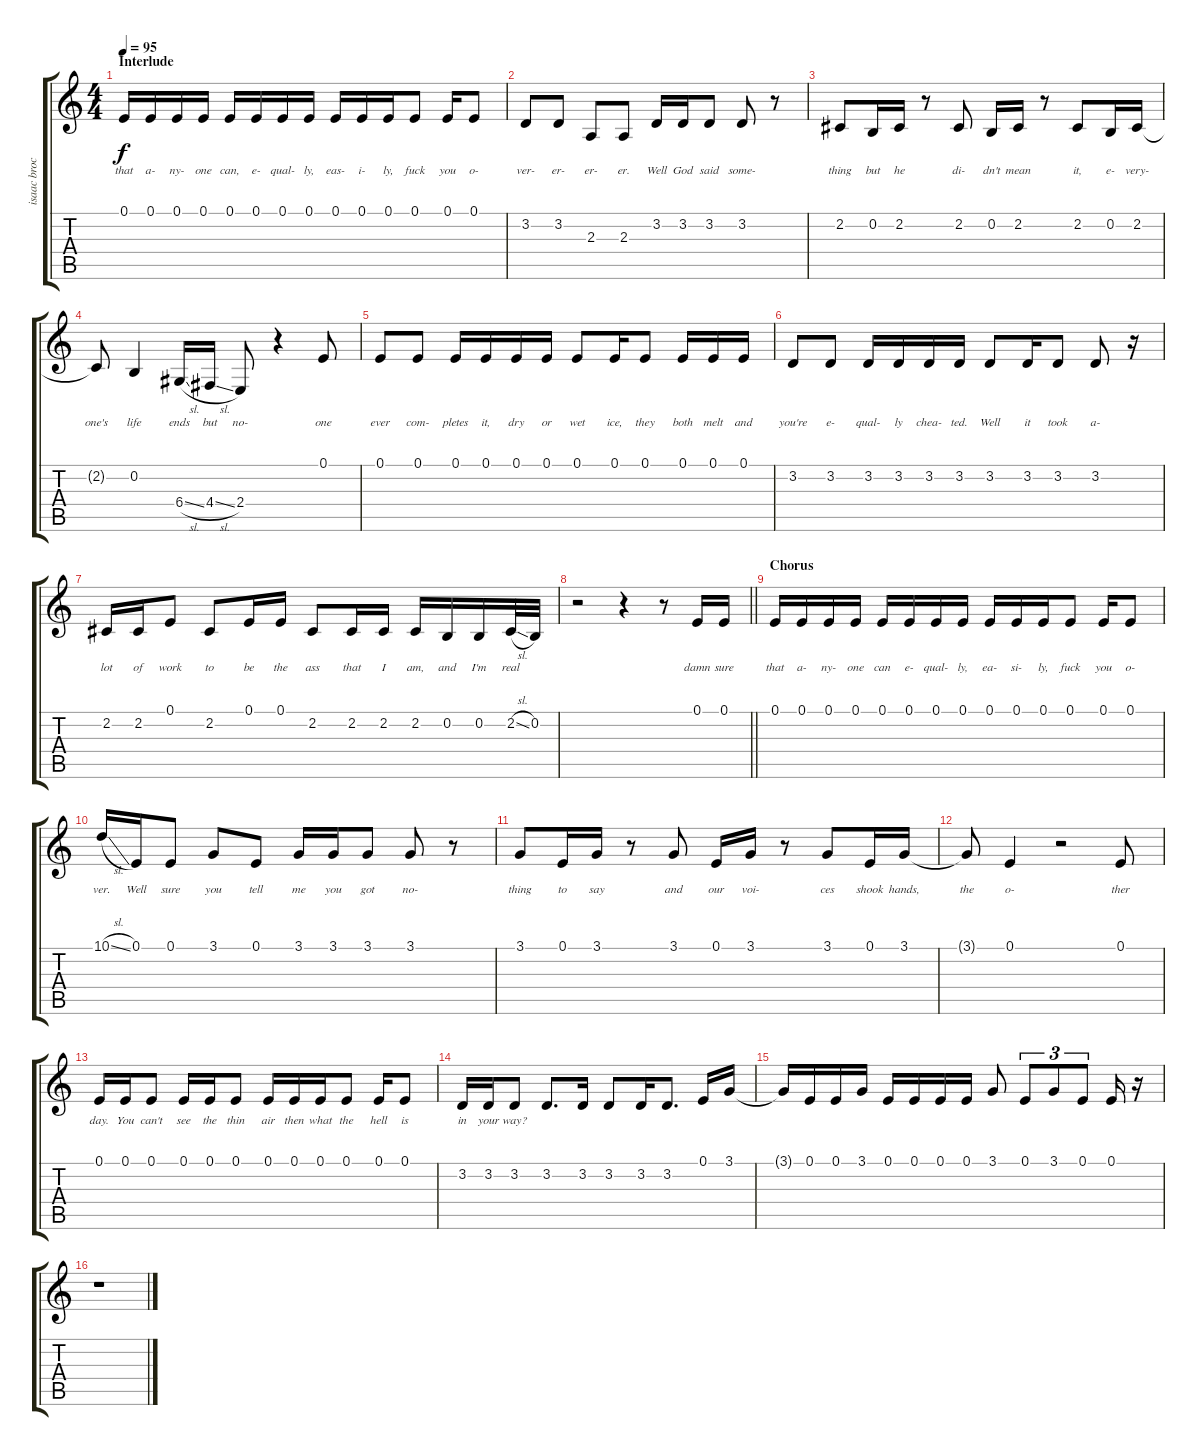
\track ("isaac brock (vocals)" "isaac broc") {instrument lead2sawtooth}
\staff {score tabs}
\tuning (E4 B3 G3 D3 A2 E2) {hide}
\ts (4 4)
\section ("" "Interlude")
\tempo 95
\clef g2
\ks c
0.1.16{lyrics (0 "that") lyrics (1 "") lyrics (2 "") lyrics (3 "") lyrics (4 "") dy f} 0.1.16{lyrics (0 "a-") lyrics (1 "") lyrics (2 "") lyrics (3 "") lyrics (4 "")} 0.1.16{lyrics (0 "ny-") lyrics (1 "") lyrics (2 "") lyrics (3 "") lyrics (4 "")} 0.1.16{lyrics (0 "one") lyrics (1 "") lyrics (2 "") lyrics (3 "") lyrics (4 "")} 0.1.16{lyrics (0 "can,") lyrics (1 "") lyrics (2 "") lyrics (3 "") lyrics (4 "")} 0.1.16{lyrics (0 "e-") lyrics (1 "") lyrics (2 "") lyrics (3 "") lyrics (4 "")} 0.1.16{lyrics (0 "qual-") lyrics (1 "") lyrics (2 "") lyrics (3 "") lyrics (4 "")} 0.1.16{lyrics (0 "ly,") lyrics (1 "") lyrics (2 "") lyrics (3 "") lyrics (4 "")} 0.1.16{lyrics (0 "eas-") lyrics (1 "") lyrics (2 "") lyrics (3 "") lyrics (4 "")} 0.1.16{lyrics (0 "i-") lyrics (1 "") lyrics (2 "") lyrics (3 "") lyrics (4 "")} 0.1.16{lyrics (0 "ly,") lyrics (1 "") lyrics (2 "") lyrics (3 "") lyrics (4 "")} 0.1.8{lyrics (0 "fuck") lyrics (1 "") lyrics (2 "") lyrics (3 "") lyrics (4 "")} 0.1.16{lyrics (0 "you") lyrics (1 "") lyrics (2 "") lyrics (3 "") lyrics (4 "")} 0.1.8{lyrics (0 "o-") lyrics (1 "") lyrics (2 "") lyrics (3 "") lyrics (4 "")} |
3.2.8{lyrics (0 "ver-") lyrics (1 "") lyrics (2 "") lyrics (3 "") lyrics (4 "")} 3.2.8{lyrics (0 "er-") lyrics (1 "") lyrics (2 "") lyrics (3 "") lyrics (4 "")} 2.3.8{lyrics (0 "er-") lyrics (1 "") lyrics (2 "") lyrics (3 "") lyrics (4 "")} 2.3.8{lyrics (0 "er.") lyrics (1 "") lyrics (2 "") lyrics (3 "") lyrics (4 "")} 3.2.16{lyrics (0 "Well") lyrics (1 "") lyrics (2 "") lyrics (3 "") lyrics (4 "")} 3.2.16{lyrics (0 "God") lyrics (1 "") lyrics (2 "") lyrics (3 "") lyrics (4 "")} 3.2.8{lyrics (0 "said") lyrics (1 "") lyrics (2 "") lyrics (3 "") lyrics (4 "")} 3.2.8{lyrics (0 "some-") lyrics (1 "") lyrics (2 "") lyrics (3 "") lyrics (4 "")} r.8 |
2.2.8{lyrics (0 "thing") lyrics (1 "") lyrics (2 "") lyrics (3 "") lyrics (4 "")} 0.2.16{lyrics (0 "but") lyrics (1 "") lyrics (2 "") lyrics (3 "") lyrics (4 "")} 2.2.16{lyrics (0 "he") lyrics (1 "") lyrics (2 "") lyrics (3 "") lyrics (4 "")} r.8 2.2.8{lyrics (0 "di-") lyrics (1 "") lyrics (2 "") lyrics (3 "") lyrics (4 "")} 0.2.16{lyrics (0 "dn't") lyrics (1 "") lyrics (2 "") lyrics (3 "") lyrics (4 "")} 2.2.16{lyrics (0 "mean") lyrics (1 "") lyrics (2 "") lyrics (3 "") lyrics (4 "")} r.8 2.2.8{lyrics (0 "it,") lyrics (1 "") lyrics (2 "") lyrics (3 "") lyrics (4 "")} 0.2.16{lyrics (0 "e-") lyrics (1 "") lyrics (2 "") lyrics (3 "") lyrics (4 "")} 2.2.16{lyrics (0 "very-") lyrics (1 "") lyrics (2 "") lyrics (3 "") lyrics (4 "")} |
2.2{t}.8{lyrics (0 "one's") lyrics (1 "") lyrics (2 "") lyrics (3 "") lyrics (4 "")} 0.2.4{lyrics (0 "life") lyrics (1 "") lyrics (2 "") lyrics (3 "") lyrics (4 "")} 6.4{sl}.16{lyrics (0 "ends") lyrics (1 "") lyrics (2 "") lyrics (3 "") lyrics (4 "")} 4.4{sl}.16{lyrics (0 "but") lyrics (1 "") lyrics (2 "") lyrics (3 "") lyrics (4 "")} 2.4.8{lyrics (0 "no-") lyrics (1 "") lyrics (2 "") lyrics (3 "") lyrics (4 "")} r.4 0.1.8{lyrics (0 "one") lyrics (1 "") lyrics (2 "") lyrics (3 "") lyrics (4 "")} |
0.1.8{lyrics (0 "ever") lyrics (1 "") lyrics (2 "") lyrics (3 "") lyrics (4 "")} 0.1.8{lyrics (0 "com-") lyrics (1 "") lyrics (2 "") lyrics (3 "") lyrics (4 "")} 0.1.16{lyrics (0 "pletes") lyrics (1 "") lyrics (2 "") lyrics (3 "") lyrics (4 "")} 0.1.16{lyrics (0 "it,") lyrics (1 "") lyrics (2 "") lyrics (3 "") lyrics (4 "")} 0.1.16{lyrics (0 "dry") lyrics (1 "") lyrics (2 "") lyrics (3 "") lyrics (4 "")} 0.1.16{lyrics (0 "or") lyrics (1 "") lyrics (2 "") lyrics (3 "") lyrics (4 "")} 0.1.8{lyrics (0 "wet") lyrics (1 "") lyrics (2 "") lyrics (3 "") lyrics (4 "")} 0.1.16{lyrics (0 "ice,") lyrics (1 "") lyrics (2 "") lyrics (3 "") lyrics (4 "")} 0.1.8{lyrics (0 "they") lyrics (1 "") lyrics (2 "") lyrics (3 "") lyrics (4 "")} 0.1.16{lyrics (0 "both") lyrics (1 "") lyrics (2 "") lyrics (3 "") lyrics (4 "")} 0.1.16{lyrics (0 "melt") lyrics (1 "") lyrics (2 "") lyrics (3 "") lyrics (4 "")} 0.1.16{lyrics (0 "and") lyrics (1 "") lyrics (2 "") lyrics (3 "") lyrics (4 "")} |
3.2.8{lyrics (0 "you're") lyrics (1 "") lyrics (2 "") lyrics (3 "") lyrics (4 "")} 3.2.8{lyrics (0 "e-") lyrics (1 "") lyrics (2 "") lyrics (3 "") lyrics (4 "")} 3.2.16{lyrics (0 "qual-") lyrics (1 "") lyrics (2 "") lyrics (3 "") lyrics (4 "")} 3.2.16{lyrics (0 "ly") lyrics (1 "") lyrics (2 "") lyrics (3 "") lyrics (4 "")} 3.2.16{lyrics (0 "chea-") lyrics (1 "") lyrics (2 "") lyrics (3 "") lyrics (4 "")} 3.2.16{lyrics (0 "ted.") lyrics (1 "") lyrics (2 "") lyrics (3 "") lyrics (4 "")} 3.2.8{lyrics (0 "Well") lyrics (1 "") lyrics (2 "") lyrics (3 "") lyrics (4 "")} 3.2.16{lyrics (0 "it") lyrics (1 "") lyrics (2 "") lyrics (3 "") lyrics (4 "")} 3.2.8{lyrics (0 "took") lyrics (1 "") lyrics (2 "") lyrics (3 "") lyrics (4 "")} 3.2.8{lyrics (0 "a-") lyrics (1 "") lyrics (2 "") lyrics (3 "") lyrics (4 "")} r.16 |
2.2.16{lyrics (0 "lot") lyrics (1 "") lyrics (2 "") lyrics (3 "") lyrics (4 "")} 2.2.16{lyrics (0 "of") lyrics (1 "") lyrics (2 "") lyrics (3 "") lyrics (4 "")} 0.1.8{lyrics (0 "work") lyrics (1 "") lyrics (2 "") lyrics (3 "") lyrics (4 "")} 2.2.8{lyrics (0 "to") lyrics (1 "") lyrics (2 "") lyrics (3 "") lyrics (4 "")} 0.1.16{lyrics (0 "be") lyrics (1 "") lyrics (2 "") lyrics (3 "") lyrics (4 "")} 0.1.16{lyrics (0 "the") lyrics (1 "") lyrics (2 "") lyrics (3 "") lyrics (4 "")} 2.2.8{lyrics (0 "ass") lyrics (1 "") lyrics (2 "") lyrics (3 "") lyrics (4 "")} 2.2.16{lyrics (0 "that") lyrics (1 "") lyrics (2 "") lyrics (3 "") lyrics (4 "")} 2.2.16{lyrics (0 "I") lyrics (1 "") lyrics (2 "") lyrics (3 "") lyrics (4 "")} 2.2.16{lyrics (0 "am,") lyrics (1 "") lyrics (2 "") lyrics (3 "") lyrics (4 "")} 0.2.16{lyrics (0 "and") lyrics (1 "") lyrics (2 "") lyrics (3 "") lyrics (4 "")} 0.2.16{lyrics (0 "I'm") lyrics (1 "") lyrics (2 "") lyrics (3 "") lyrics (4 "")} 2.2{sl}.32{lyrics (0 "real") lyrics (1 "") lyrics (2 "") lyrics (3 "") lyrics (4 "")} 0.2.32{lyrics (0 "") lyrics (1 "") lyrics (2 "") lyrics (3 "") lyrics (4 "")} |
\barLineRight lightlight
r.2 r.4 r.8 0.1.16{lyrics (0 "damn") lyrics (1 "") lyrics (2 "") lyrics (3 "") lyrics (4 "")} 0.1.16{lyrics (0 "sure") lyrics (1 "") lyrics (2 "") lyrics (3 "") lyrics (4 "")} |
\section ("" "Chorus")
0.1.16{lyrics (0 "that") lyrics (1 "") lyrics (2 "") lyrics (3 "") lyrics (4 "")} 0.1.16{lyrics (0 "a-") lyrics (1 "") lyrics (2 "") lyrics (3 "") lyrics (4 "")} 0.1.16{lyrics (0 "ny-") lyrics (1 "") lyrics (2 "") lyrics (3 "") lyrics (4 "")} 0.1.16{lyrics (0 "one") lyrics (1 "") lyrics (2 "") lyrics (3 "") lyrics (4 "")} 0.1.16{lyrics (0 "can") lyrics (1 "") lyrics (2 "") lyrics (3 "") lyrics (4 "")} 0.1.16{lyrics (0 "e-") lyrics (1 "") lyrics (2 "") lyrics (3 "") lyrics (4 "")} 0.1.16{lyrics (0 "qual-") lyrics (1 "") lyrics (2 "") lyrics (3 "") lyrics (4 "")} 0.1.16{lyrics (0 "ly,") lyrics (1 "") lyrics (2 "") lyrics (3 "") lyrics (4 "")} 0.1.16{lyrics (0 "ea-") lyrics (1 "") lyrics (2 "") lyrics (3 "") lyrics (4 "")} 0.1.16{lyrics (0 "si-") lyrics (1 "") lyrics (2 "") lyrics (3 "") lyrics (4 "")} 0.1.16{lyrics (0 "ly,") lyrics (1 "") lyrics (2 "") lyrics (3 "") lyrics (4 "")} 0.1.8{lyrics (0 "fuck") lyrics (1 "") lyrics (2 "") lyrics (3 "") lyrics (4 "")} 0.1.16{lyrics (0 "you") lyrics (1 "") lyrics (2 "") lyrics (3 "") lyrics (4 "")} 0.1.8{lyrics (0 "o-") lyrics (1 "") lyrics (2 "") lyrics (3 "") lyrics (4 "")} |
10.1{sl}.16{lyrics (0 "ver.") lyrics (1 "") lyrics (2 "") lyrics (3 "") lyrics (4 "")} 0.1.16{lyrics (0 "Well") lyrics (1 "") lyrics (2 "") lyrics (3 "") lyrics (4 "")} 0.1.8{lyrics (0 "sure") lyrics (1 "") lyrics (2 "") lyrics (3 "") lyrics (4 "")} 3.1.8{lyrics (0 "you") lyrics (1 "") lyrics (2 "") lyrics (3 "") lyrics (4 "")} 0.1.8{lyrics (0 "tell") lyrics (1 "") lyrics (2 "") lyrics (3 "") lyrics (4 "")} 3.1.16{lyrics (0 "me") lyrics (1 "") lyrics (2 "") lyrics (3 "") lyrics (4 "")} 3.1.16{lyrics (0 "you") lyrics (1 "") lyrics (2 "") lyrics (3 "") lyrics (4 "")} 3.1.8{lyrics (0 "got") lyrics (1 "") lyrics (2 "") lyrics (3 "") lyrics (4 "")} 3.1.8{lyrics (0 "no-") lyrics (1 "") lyrics (2 "") lyrics (3 "") lyrics (4 "")} r.8 |
3.1.8{lyrics (0 "thing") lyrics (1 "") lyrics (2 "") lyrics (3 "") lyrics (4 "")} 0.1.16{lyrics (0 "to") lyrics (1 "") lyrics (2 "") lyrics (3 "") lyrics (4 "")} 3.1.16{lyrics (0 "say") lyrics (1 "") lyrics (2 "") lyrics (3 "") lyrics (4 "")} r.8 3.1.8{lyrics (0 "and") lyrics (1 "") lyrics (2 "") lyrics (3 "") lyrics (4 "")} 0.1.16{lyrics (0 "our") lyrics (1 "") lyrics (2 "") lyrics (3 "") lyrics (4 "")} 3.1.16{lyrics (0 "voi-") lyrics (1 "") lyrics (2 "") lyrics (3 "") lyrics (4 "")} r.8 3.1.8{lyrics (0 "ces") lyrics (1 "") lyrics (2 "") lyrics (3 "") lyrics (4 "")} 0.1.16{lyrics (0 "shook") lyrics (1 "") lyrics (2 "") lyrics (3 "") lyrics (4 "")} 3.1.16{lyrics (0 "hands,") lyrics (1 "") lyrics (2 "") lyrics (3 "") lyrics (4 "")} |
3.1{t}.8{lyrics (0 "the") lyrics (1 "") lyrics (2 "") lyrics (3 "") lyrics (4 "")} 0.1.4{lyrics (0 "o-") lyrics (1 "") lyrics (2 "") lyrics (3 "") lyrics (4 "")} r.2 0.1.8{lyrics (0 "ther") lyrics (1 "") lyrics (2 "") lyrics (3 "") lyrics (4 "")} |
0.1.16{lyrics (0 "day.") lyrics (1 "") lyrics (2 "") lyrics (3 "") lyrics (4 "")} 0.1.16{lyrics (0 "You") lyrics (1 "") lyrics (2 "") lyrics (3 "") lyrics (4 "")} 0.1.8{lyrics (0 "can't") lyrics (1 "") lyrics (2 "") lyrics (3 "") lyrics (4 "")} 0.1.16{lyrics (0 "see") lyrics (1 "") lyrics (2 "") lyrics (3 "") lyrics (4 "")} 0.1.16{lyrics (0 "the") lyrics (1 "") lyrics (2 "") lyrics (3 "") lyrics (4 "")} 0.1.8{lyrics (0 "thin") lyrics (1 "") lyrics (2 "") lyrics (3 "") lyrics (4 "")} 0.1.16{lyrics (0 "air") lyrics (1 "") lyrics (2 "") lyrics (3 "") lyrics (4 "")} 0.1.16{lyrics (0 "then") lyrics (1 "") lyrics (2 "") lyrics (3 "") lyrics (4 "")} 0.1.16{lyrics (0 "what") lyrics (1 "") lyrics (2 "") lyrics (3 "") lyrics (4 "")} 0.1.8{lyrics (0 "the") lyrics (1 "") lyrics (2 "") lyrics (3 "") lyrics (4 "")} 0.1.16{lyrics (0 "hell") lyrics (1 "") lyrics (2 "") lyrics (3 "") lyrics (4 "")} 0.1.8{lyrics (0 "is") lyrics (1 "") lyrics (2 "") lyrics (3 "") lyrics (4 "")} |
3.2.16{lyrics (0 "in") lyrics (1 "") lyrics (2 "") lyrics (3 "") lyrics (4 "")} 3.2.16{lyrics (0 "your") lyrics (1 "") lyrics (2 "") lyrics (3 "") lyrics (4 "")} 3.2.8{lyrics (0 "way?") lyrics (1 "") lyrics (2 "") lyrics (3 "") lyrics (4 "")} 3.2.8{d} 3.2.16 3.2.8 3.2.16 3.2.8{d} 0.1.16 3.1.16 |
3.1{t}.16 0.1.16 0.1.16 3.1.16 0.1.16 0.1.16 0.1.16 0.1.16 3.1.8 0.1.8{tu (3 2)} 3.1.8{tu (3 2)} 0.1.8{tu (3 2)} 0.1.16 r.16 |
r.1
